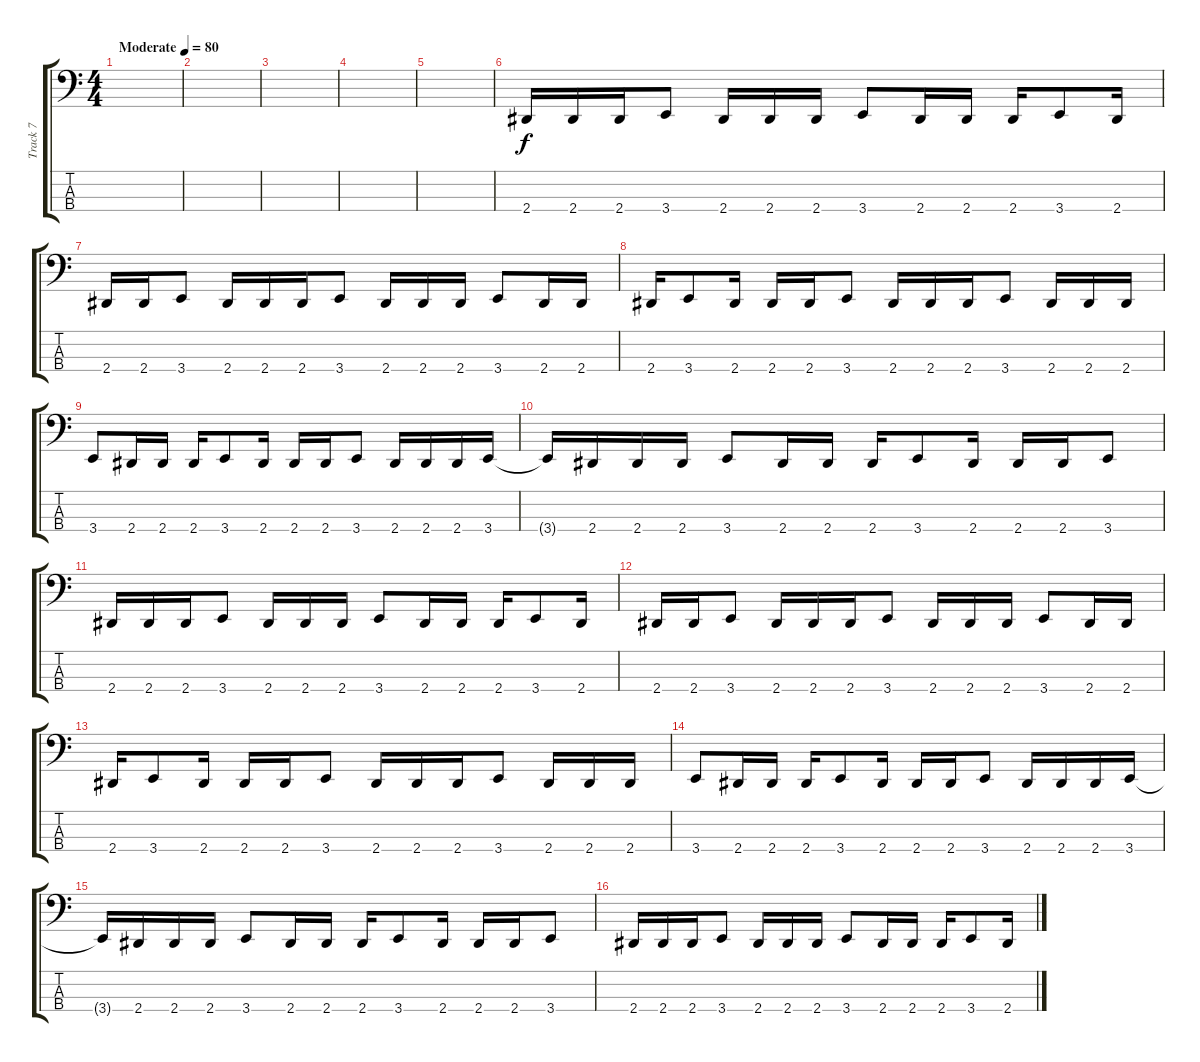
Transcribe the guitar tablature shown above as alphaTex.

\track ("Track 7" "Track 7") {instrument slapbass2}
\staff {score tabs}
\tuning (Gb2 Db2 Ab1 Db1) {hide}
\ts (4 4)
\tempo (80 "Moderate")
\clef f4
\ks c
|
|
|
|
|
2.4.16 2.4.16 2.4.16 3.4.8 2.4.16 2.4.16 2.4.16 3.4.8 2.4.16 2.4.16 2.4.16 3.4.8 2.4.16 |
2.4.16 2.4.16 3.4.8 2.4.16 2.4.16 2.4.16 3.4.8 2.4.16 2.4.16 2.4.16 3.4.8 2.4.16 2.4.16 |
2.4.16 3.4.8 2.4.16 2.4.16 2.4.16 3.4.8 2.4.16 2.4.16 2.4.16 3.4.8 2.4.16 2.4.16 2.4.16 |
3.4.8 2.4.16 2.4.16 2.4.16 3.4.8 2.4.16 2.4.16 2.4.16 3.4.8 2.4.16 2.4.16 2.4.16 3.4.16 |
3.4{t}.16 2.4.16 2.4.16 2.4.16 3.4.8 2.4.16 2.4.16 2.4.16 3.4.8 2.4.16 2.4.16 2.4.16 3.4.8 |
2.4.16 2.4.16 2.4.16 3.4.8 2.4.16 2.4.16 2.4.16 3.4.8 2.4.16 2.4.16 2.4.16 3.4.8 2.4.16 |
2.4.16 2.4.16 3.4.8 2.4.16 2.4.16 2.4.16 3.4.8 2.4.16 2.4.16 2.4.16 3.4.8 2.4.16 2.4.16 |
2.4.16 3.4.8 2.4.16 2.4.16 2.4.16 3.4.8 2.4.16 2.4.16 2.4.16 3.4.8 2.4.16 2.4.16 2.4.16 |
3.4.8 2.4.16 2.4.16 2.4.16 3.4.8 2.4.16 2.4.16 2.4.16 3.4.8 2.4.16 2.4.16 2.4.16 3.4.16 |
3.4{t}.16 2.4.16 2.4.16 2.4.16 3.4.8 2.4.16 2.4.16 2.4.16 3.4.8 2.4.16 2.4.16 2.4.16 3.4.8 |
2.4.16 2.4.16 2.4.16 3.4.8 2.4.16 2.4.16 2.4.16 3.4.8 2.4.16 2.4.16 2.4.16 3.4.8 2.4.16
